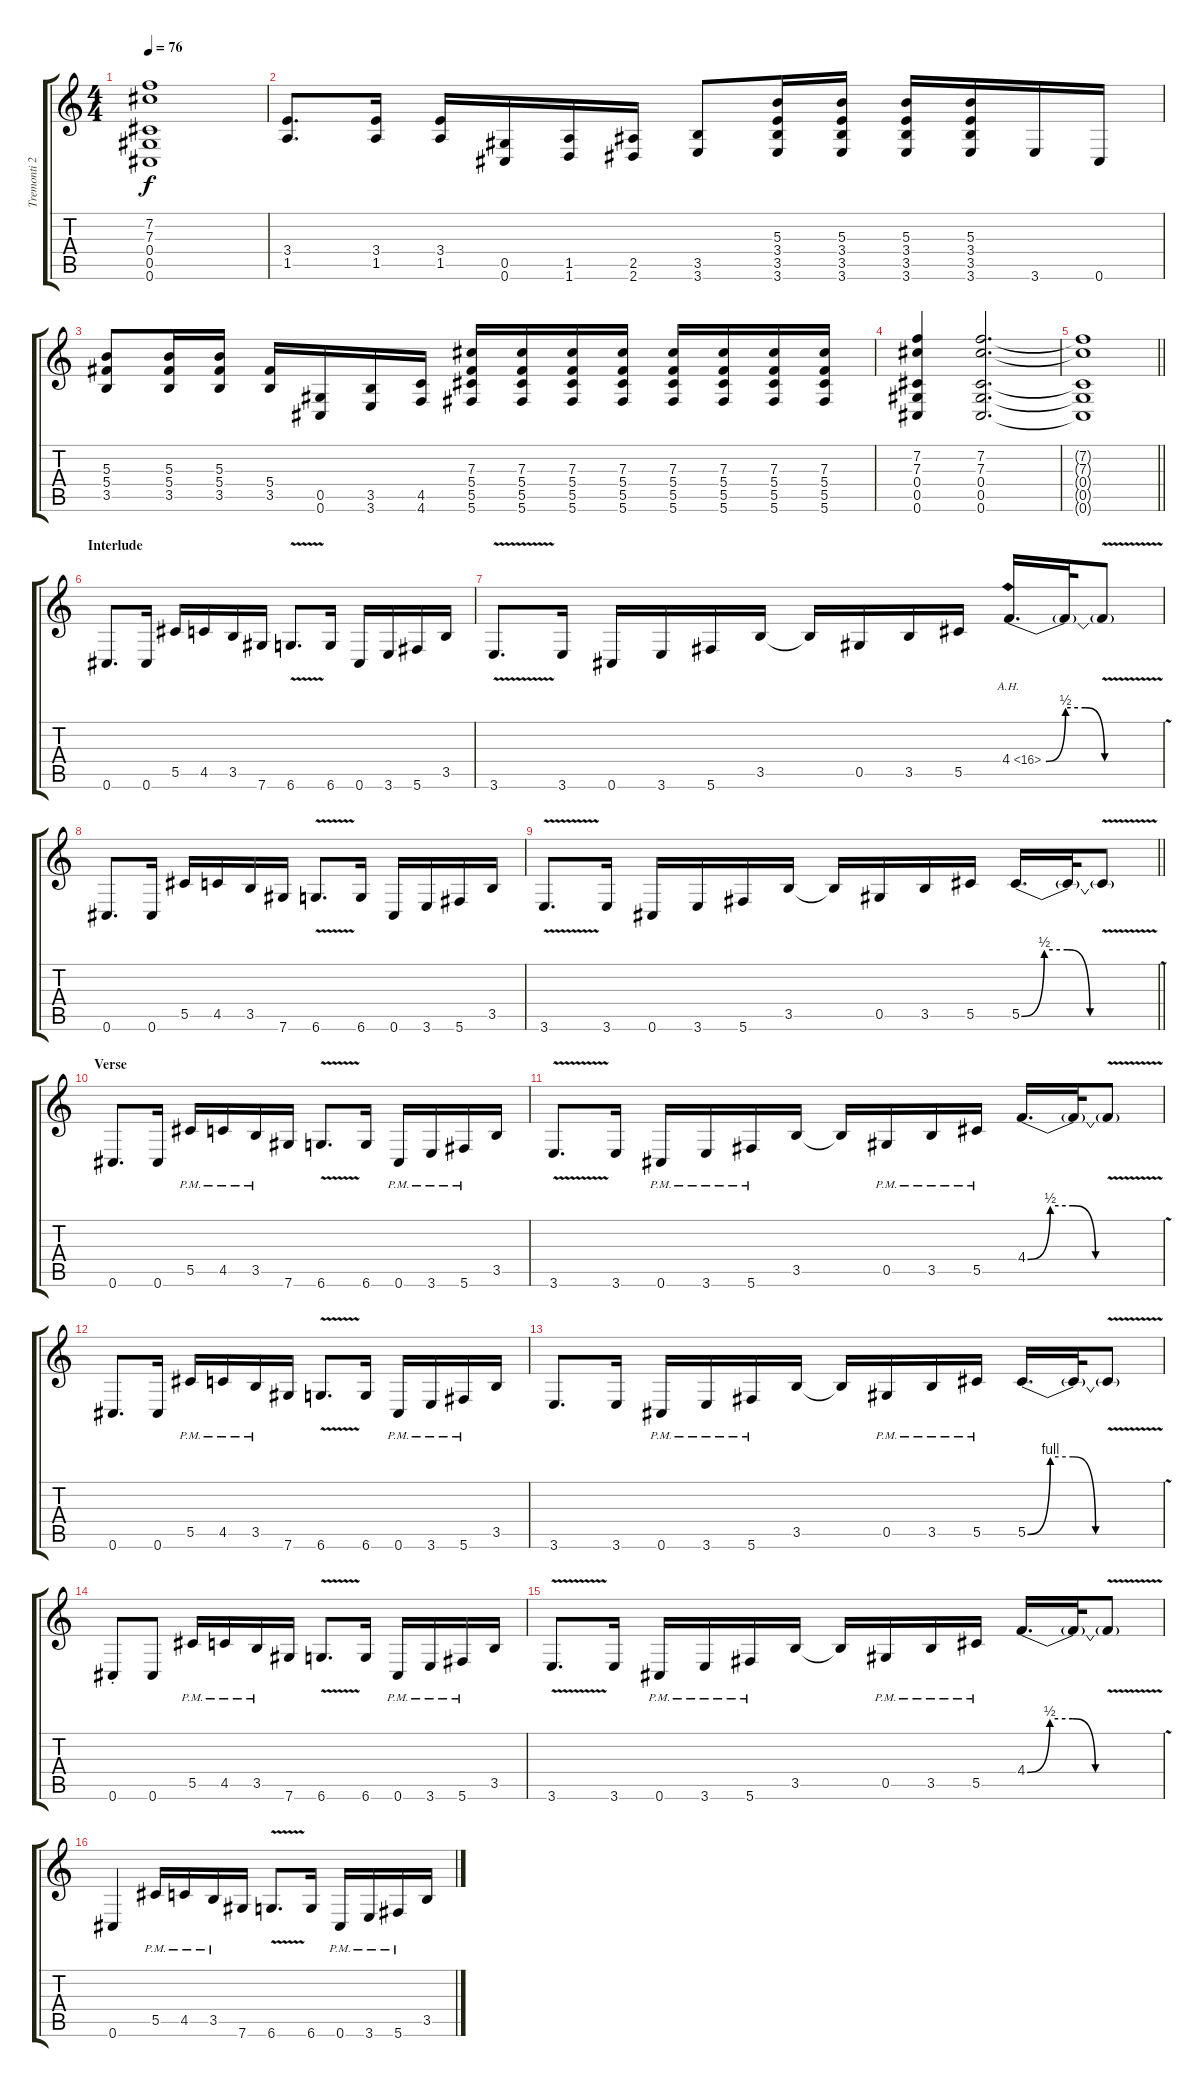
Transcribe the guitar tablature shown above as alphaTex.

\track ("Tremonti 2" "Tremonti 2") {instrument overdrivenguitar}
\staff {score tabs}
\tuning (Eb4 Bb3 Gb3 Db3 Ab2 Db2) {hide}
\ts (4 4)
\tempo 76
\clef g2
\ks c
(7.2{t} 7.3{t} 0.4{t} 0.5{t} 0.6{t}).1{dy f} |
(3.4 1.5).8{d} (3.4 1.5).16 (3.4 1.5).16 (0.5 0.6).16 (1.5 1.6).16 (2.5 2.6).16 (3.5 3.6).8 (5.3 3.4 3.5 3.6).16 (5.3 3.4 3.5 3.6).16 (5.3 3.4 3.5 3.6).16 (5.3 3.4 3.5 3.6).16 3.6.16 0.6.16 |
(5.3 5.4 3.5).8 (5.3 5.4 3.5).16 (5.3 5.4 3.5).16 (5.4 3.5).16 (0.5 0.6).16 (3.5 3.6).16 (4.5 4.6).16 (7.3 5.4 5.5 5.6).16 (7.3 5.4 5.5 5.6).16 (7.3 5.4 5.5 5.6).16 (7.3 5.4 5.5 5.6).16 (7.3 5.4 5.5 5.6).16 (7.3 5.4 5.5 5.6).16 (7.3 5.4 5.5 5.6).16 (7.3 5.4 5.5 5.6).16 |
(7.2 7.3 0.4 0.5 0.6).4 (7.2 7.3 0.4 0.5 0.6).2{d} |
\barLineRight lightlight
(7.2{t} 7.3{t} 0.4{t} 0.5{t} 0.6{t}).1 |
\section ("" "Interlude")
0.6.8{d} 0.6.16 5.5.16 4.5.16 3.5.16 7.6.16 6.6{v}.8{d} 6.6.16 0.6.16 3.6.16 5.6.16 3.5.16 |
3.6{v}.8{d} 3.6.16 0.6.16 3.6.16 5.6.16 3.5.16 3.5{t}.16 0.5.16 3.5.16 5.5.16 4.4{be (custom 0 0 10 2 20 2 30 0 60 0) ah 12}.16{d} 4.4{t}.32 4.4{v t}.8 |
0.6.8{d} 0.6.16 5.5.16 4.5.16 3.5.16 7.6.16 6.6{v}.8{d} 6.6.16 0.6.16 3.6.16 5.6.16 3.5.16 |
\barLineRight lightlight
3.6{v}.8{d} 3.6.16 0.6.16 3.6.16 5.6.16 3.5.16 3.5{t}.16 0.5.16 3.5.16 5.5.16 5.5{be (custom 0 0 10 2 20 2 30 0 60 0)}.16{d} 5.5{t}.32 5.5{v t}.8 |
\section ("" "Verse")
0.6.8{d} 0.6.16 5.5{pm}.16 4.5{pm}.16 3.5{pm}.16 7.6.16 6.6{v}.8{d} 6.6.16 0.6{pm}.16 3.6{pm}.16 5.6{pm}.16 3.5.16 |
3.6{v}.8{d} 3.6.16 0.6{pm}.16 3.6{pm}.16 5.6{pm}.16 3.5.16 3.5{t}.16 0.5{pm}.16 3.5{pm}.16 5.5{pm}.16 4.4{be (custom 0 0 10 2 20 2 30 0 60 0)}.16{d} 4.4{t}.32 4.4{v t}.8 |
0.6.8{d} 0.6.16 5.5{pm}.16 4.5{pm}.16 3.5{pm}.16 7.6.16 6.6{v}.8{d} 6.6.16 0.6{pm}.16 3.6{pm}.16 5.6{pm}.16 3.5.16 |
3.6.8{d} 3.6.16 0.6{pm}.16 3.6{pm}.16 5.6{pm}.16 3.5.16 3.5{t}.16 0.5{pm}.16 3.5{pm}.16 5.5{pm}.16 5.5{be (custom 0 0 10 4 20 4 30 0 60 0)}.16{d} 5.5{t}.32 5.5{v t}.8 |
0.6{st}.8 0.6.8 5.5{pm}.16 4.5{pm}.16 3.5{pm}.16 7.6.16 6.6{v}.8{d} 6.6.16 0.6{pm}.16 3.6{pm}.16 5.6{pm}.16 3.5.16 |
3.6{v}.8{d} 3.6.16 0.6{pm}.16 3.6{pm}.16 5.6{pm}.16 3.5.16 3.5{t}.16 0.5{pm}.16 3.5{pm}.16 5.5{pm}.16 4.4{be (custom 0 0 10 2 20 2 30 0 60 0)}.16{d} 4.4{t}.32 4.4{v t}.8 |
0.6.4 5.5{pm}.16 4.5{pm}.16 3.5{pm}.16 7.6.16 6.6{v}.8{d} 6.6.16 0.6{pm}.16 3.6{pm}.16 5.6{pm}.16 3.5.16
